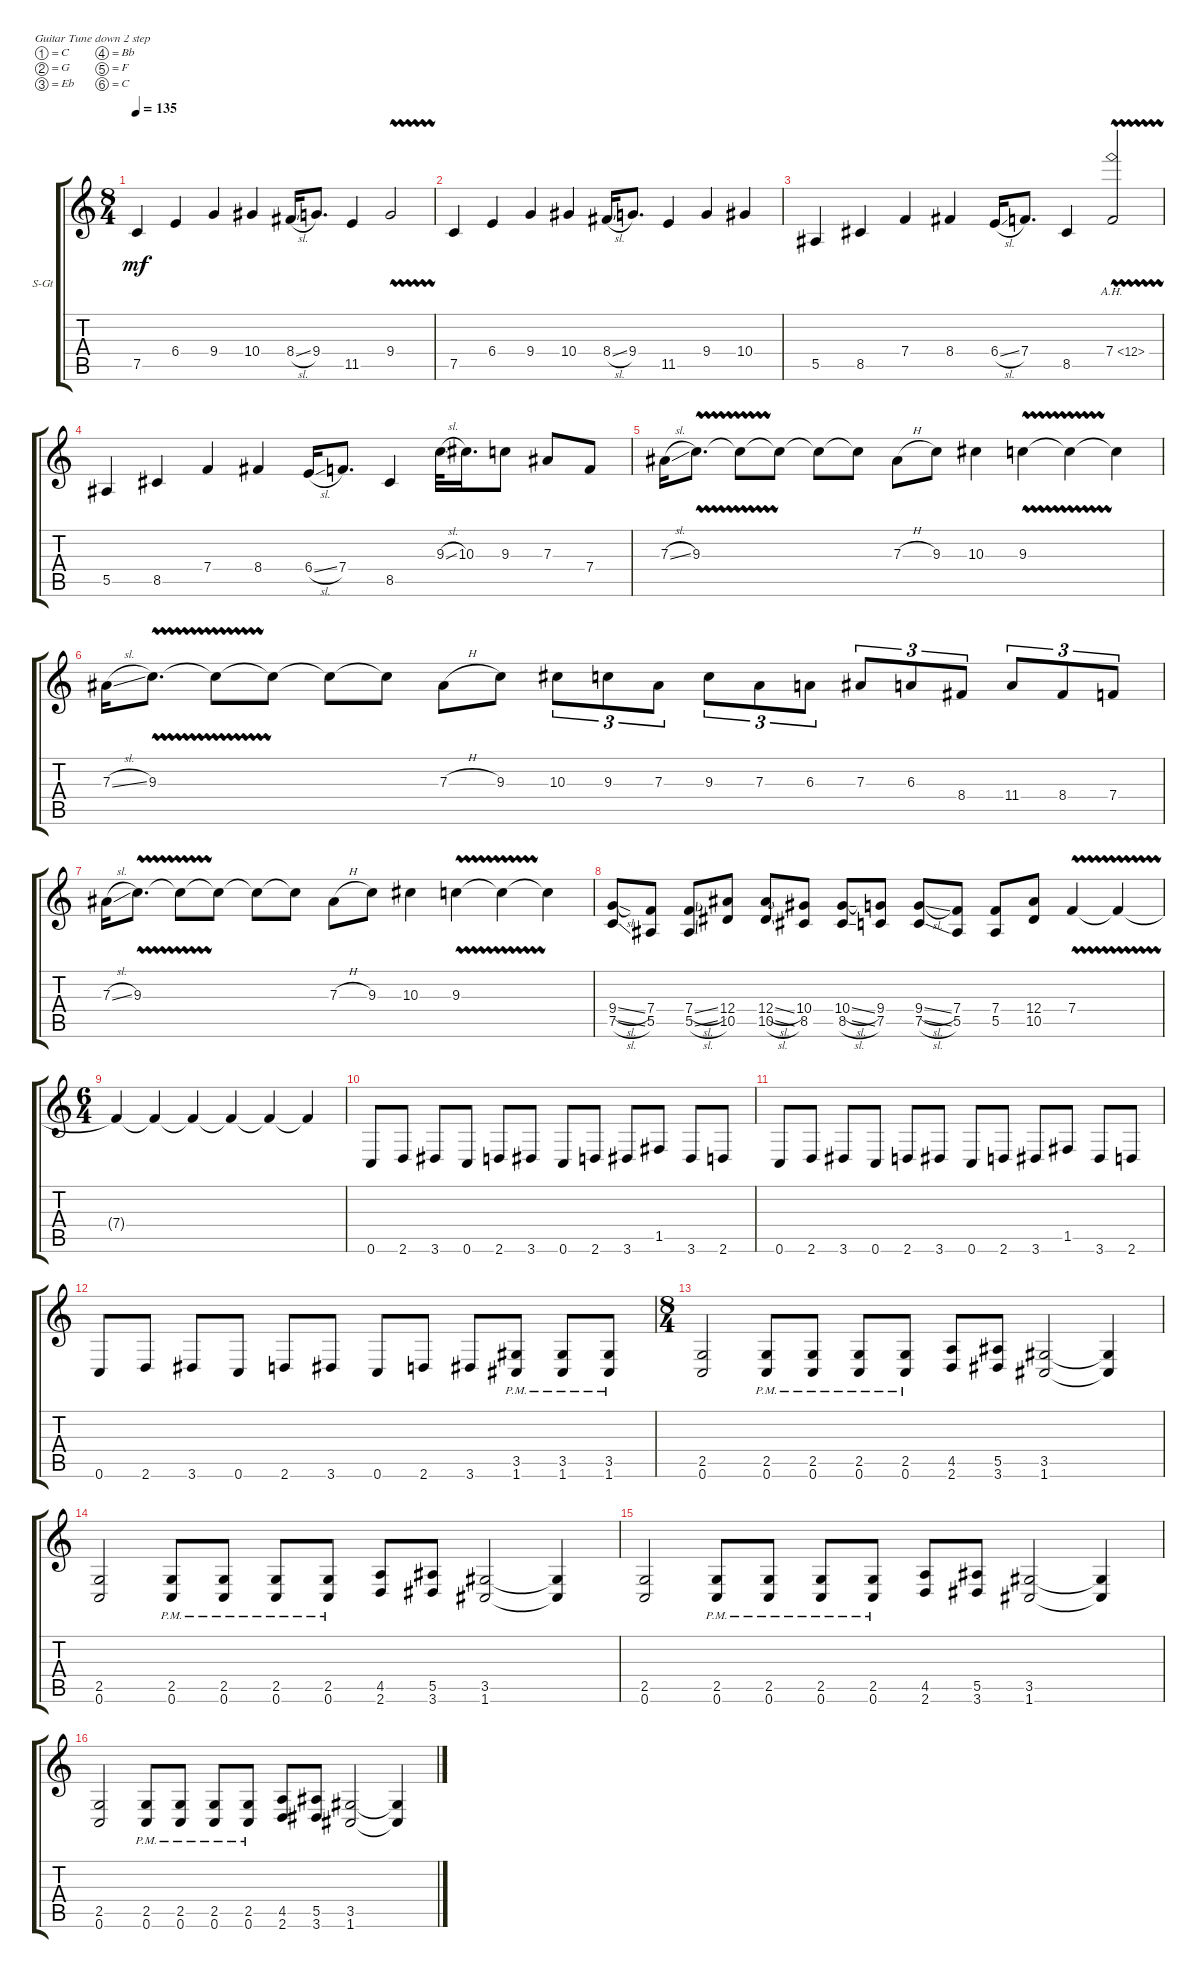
\defaultSystemsLayout 4
\bracketExtendMode groupsimilarinstruments
\firstSystemTrackNameOrientation horizontal
\otherSystemsTrackNameOrientation horizontal
\track ("Steel Guitar" "S-Gt") {instrument acousticguitarsteel}
\staff {score tabs}
\tuning (C4 G3 Eb3 Bb2 F2 C2)
\ts (8 4)
\tempo 135
\clef g2
\ks c
7.5.4{dy mf instrument acousticguitarsteel} 6.4.4 9.4.4 10.4.4 8.4{sl}.16 9.4.8{d} 11.5.4 9.4{vw}.2 |
7.5.4 6.4.4 9.4.4 10.4.4 8.4{sl}.16 9.4.8{d} 11.5.4 9.4.4 10.4.4 |
5.5.4 8.5.4 7.4.4 8.4.4 6.4{sl}.16 7.4.8{d} 8.5.4 7.4{ah 5 vw}.2 |
5.5.4 8.5.4 7.4.4 8.4.4 6.4{sl}.16 7.4.8{d} 8.5.4 9.3{sl}.32 10.3.16{d} 9.3.8 7.3.8 7.4.8 |
7.3{sl}.16 9.3{vw}.8{d} 9.3{t}.8 9.3{t}.8 9.3{t}.8 9.3{t}.8 7.3{h}.8 9.3.8 10.3.4 9.3{vw}.4 9.3{t}.4 9.3{t}.4 |
7.3{sl}.16 9.3{vw}.8{d} 9.3{t}.8 9.3{t}.8 9.3{t}.8 9.3{t}.8 7.3{h}.8 9.3.8 10.3.8{tu (3 2)} 9.3.8{tu (3 2)} 7.3.8{tu (3 2)} 9.3.8{tu (3 2)} 7.3.8{tu (3 2)} 6.3.8{tu (3 2)} 7.3.8{tu (3 2)} 6.3.8{tu (3 2)} 8.4.8{tu (3 2)} 11.4.8{tu (3 2)} 8.4.8{tu (3 2)} 7.4.8{tu (3 2)} |
7.3{sl}.16 9.3{vw}.8{d} 9.3{t}.8 9.3{t}.8 9.3{t}.8 9.3{t}.8 7.3{h}.8 9.3.8 10.3.4 9.3{vw}.4 9.3{t}.4 9.3{t}.4 |
(7.5{sl} 9.4{sl}).8 (5.5 7.4).8 (5.5{sl} 7.4{sl}).8 (10.5 12.4).8 (10.5{sl} 12.4{sl}).8 (8.5 10.4).8 (8.5{sl} 10.4{sl}).8 (7.5 9.4).8 (7.5{sl} 9.4{sl}).8 (5.5 7.4).8 (5.5 7.4).8 (10.5 12.4).8 7.4{vw}.4 7.4{t}.4 |
\ts (6 4)
7.4{t}.4 7.4{t}.4 7.4{t}.4 7.4{t}.4 7.4{t}.4 7.4{t}.4 |
0.6.8 2.6.8 3.6.8 0.6.8 2.6.8 3.6.8 0.6.8 2.6.8 3.6.8 1.5.8 3.6.8 2.6.8 |
0.6.8 2.6.8 3.6.8 0.6.8 2.6.8 3.6.8 0.6.8 2.6.8 3.6.8 1.5.8 3.6.8 2.6.8 |
0.6.8 2.6.8 3.6.8 0.6.8 2.6.8 3.6.8 0.6.8 2.6.8 3.6.8 (1.6{pm} 3.5{pm}).8 (1.6{pm} 3.5{pm}).8 (1.6{pm} 3.5{pm}).8 |
\ts (8 4)
(0.6 2.5).2 (0.6{pm} 2.5{pm}).8 (0.6{pm} 2.5{pm}).8 (0.6{pm} 2.5{pm}).8 (0.6{pm} 2.5{pm}).8 (2.6 4.5).8 (3.6 5.5).8 (1.6 3.5).2 (1.6{t} 3.5{t}).4 |
(0.6 2.5).2 (0.6{pm} 2.5{pm}).8 (0.6{pm} 2.5{pm}).8 (0.6{pm} 2.5{pm}).8 (0.6{pm} 2.5{pm}).8 (2.6 4.5).8 (3.6 5.5).8 (1.6 3.5).2 (1.6{t} 3.5{t}).4 |
(0.6 2.5).2 (0.6{pm} 2.5{pm}).8 (0.6{pm} 2.5{pm}).8 (0.6{pm} 2.5{pm}).8 (0.6{pm} 2.5{pm}).8 (2.6 4.5).8 (3.6 5.5).8 (1.6 3.5).2 (1.6{t} 3.5{t}).4 |
(0.6 2.5).2 (0.6{pm} 2.5{pm}).8 (0.6{pm} 2.5{pm}).8 (0.6{pm} 2.5{pm}).8 (0.6{pm} 2.5{pm}).8 (2.6 4.5).8 (3.6 5.5).8 (1.6 3.5).2 (1.6{t} 3.5{t}).4
